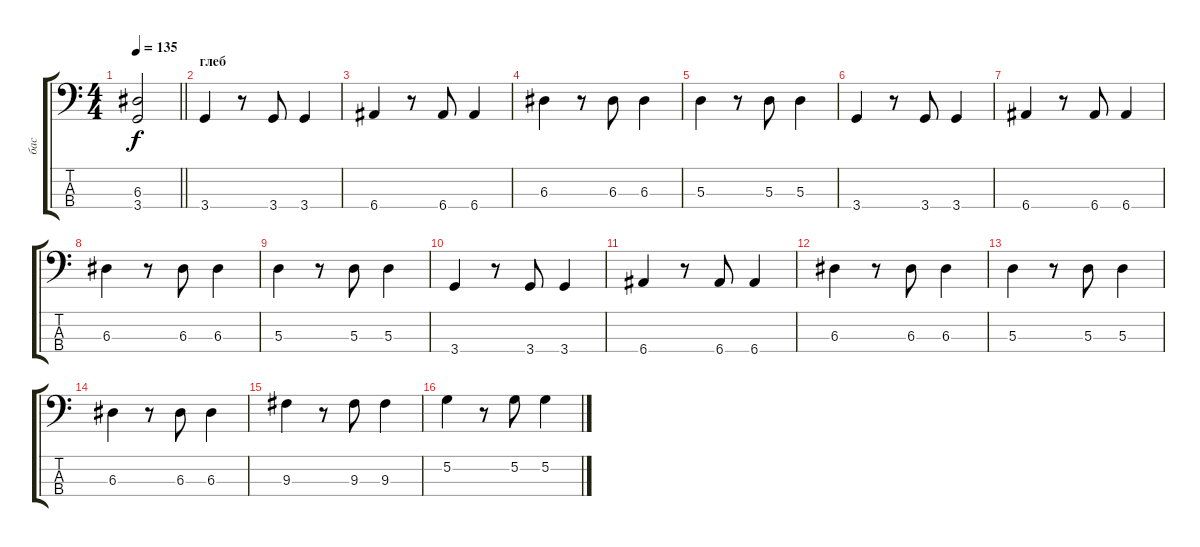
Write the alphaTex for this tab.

\track ("бас" "бас") {instrument electricbasspick}
\staff {score tabs}
\tuning (G2 D2 A1 E1) {hide}
\ts (4 4)
\tempo 135
\clef f4
\barLineRight lightlight
\ks c
(6.3{t} 3.4).2{dy f} |
\section ("" "глеб")
3.4.4 r.8 3.4.8 3.4.4 |
6.4.4 r.8 6.4.8 6.4.4 |
6.3.4 r.8 6.3.8 6.3.4 |
5.3.4 r.8 5.3.8 5.3.4 |
3.4.4 r.8 3.4.8 3.4.4 |
6.4.4 r.8 6.4.8 6.4.4 |
6.3.4 r.8 6.3.8 6.3.4 |
5.3.4 r.8 5.3.8 5.3.4 |
3.4.4 r.8 3.4.8 3.4.4 |
6.4.4 r.8 6.4.8 6.4.4 |
6.3.4 r.8 6.3.8 6.3.4 |
5.3.4 r.8 5.3.8 5.3.4 |
6.3.4 r.8 6.3.8 6.3.4 |
9.3.4 r.8 9.3.8 9.3.4 |
5.2.4 r.8 5.2.8 5.2.4
